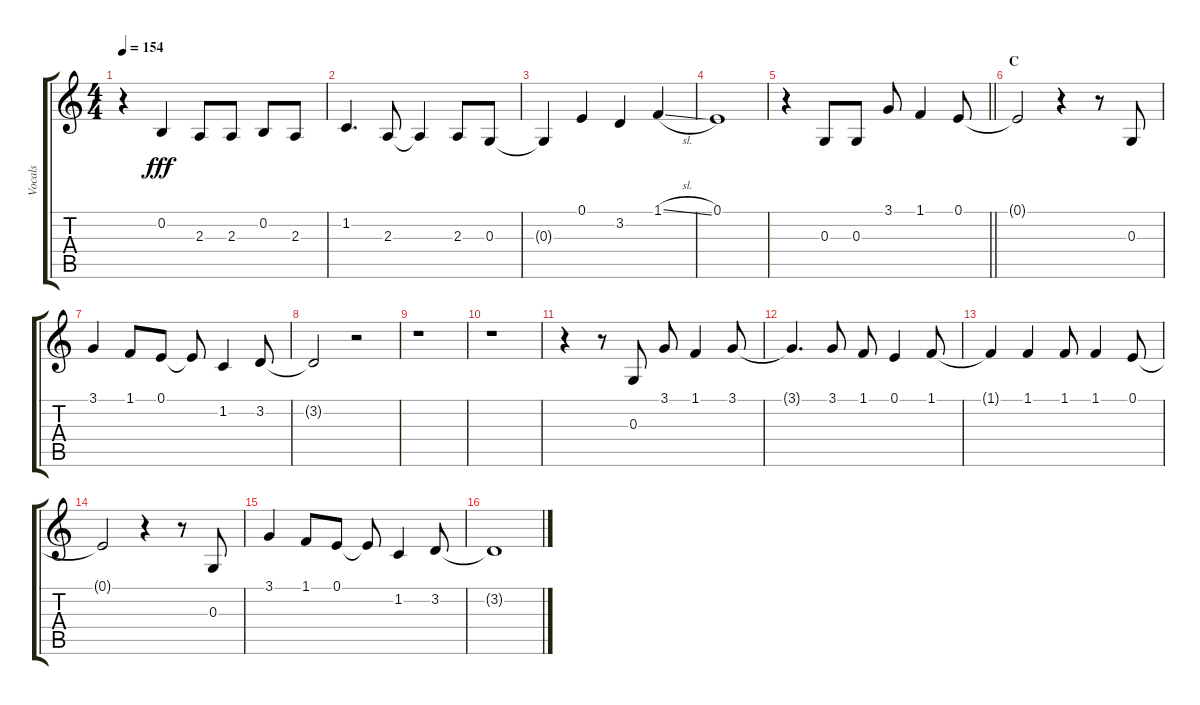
\track ("Vocals" "Vocals") {instrument voiceoohs}
\staff {score tabs}
\tuning (E4 B3 G3 D3 A2 E2) {hide}
\ts (4 4)
\tempo 154
\clef g2
\ks c
r.4{dy fff} 0.2.4 2.3.8 2.3.8 0.2.8 2.3.8 |
1.2.4{d} 2.3.8 2.3{t}.4 2.3.8 0.3.8 |
0.3{t}.4 0.1.4 3.2.4 1.1{sl}.4 |
0.1.1 |
\barLineRight lightlight
r.4 0.3.8 0.3.8 3.1.8 1.1.4 0.1.8 |
\section ("" "C")
0.1{t}.2 r.4 r.8 0.3.8 |
3.1.4 1.1.8 0.1.8 0.1{t}.8 1.2.4 3.2.8 |
3.2{t}.2 r.2 |
r.1 |
r.1 |
r.4 r.8 0.3.8 3.1.8 1.1.4 3.1.8 |
3.1{t}.4{d} 3.1.8 1.1.8 0.1.4 1.1.8 |
1.1{t}.4 1.1.4 1.1.8 1.1.4 0.1.8 |
0.1{t}.2 r.4 r.8 0.3.8 |
3.1.4 1.1.8 0.1.8 0.1{t}.8 1.2.4 3.2.8 |
3.2{t}.1
